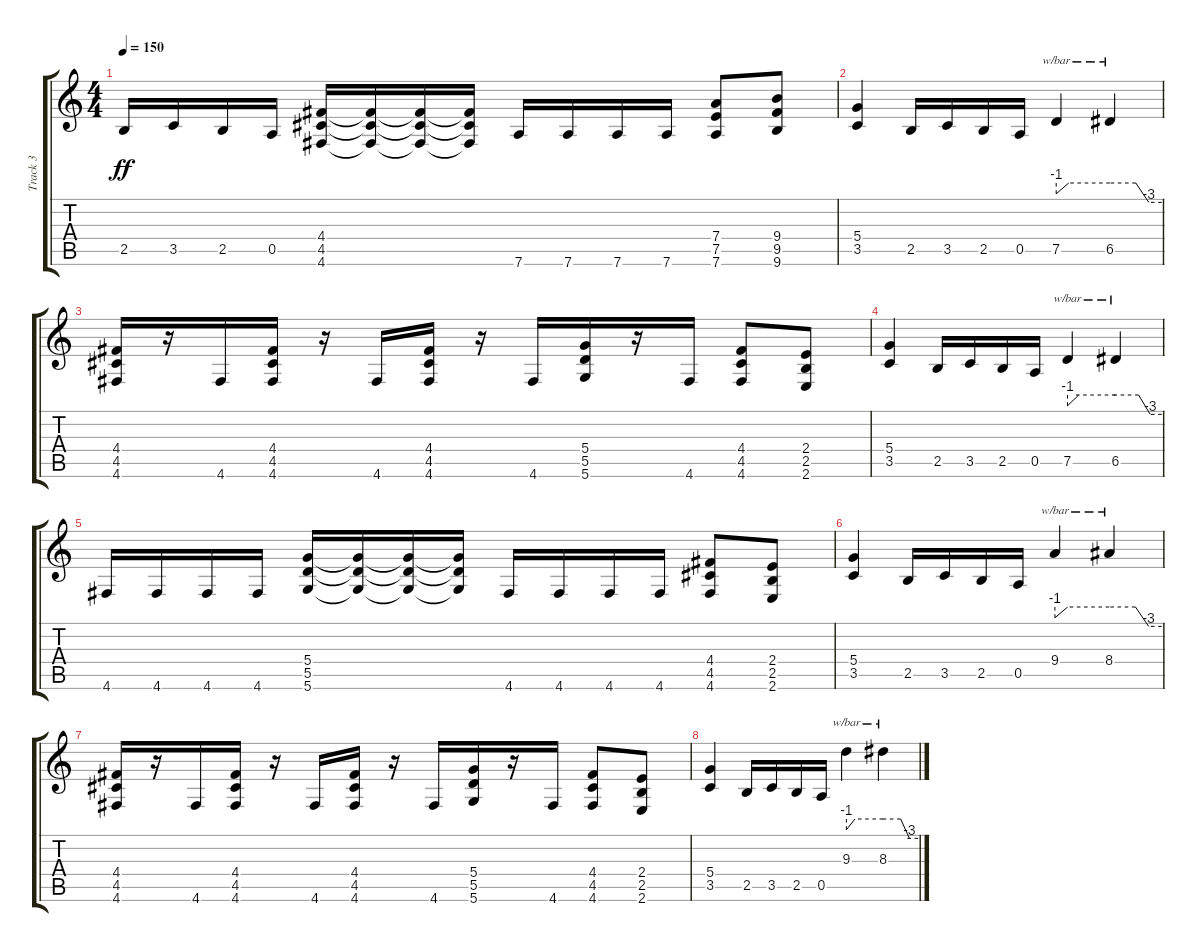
\track ("Track 3" "Track 3") {instrument overdrivenguitar}
\staff {score tabs}
\tuning (E4 B3 G3 D3 A2 D2) {hide}
\ts (4 4)
\tempo 150
\clef g2
\ks c
2.5.16{dy ff} 3.5.16 2.5.16 0.5.16 (4.4 4.5 4.6).16 (4.4{t} 4.5{t} 4.6{t}).16 (4.4{t} 4.5{t} 4.6{t}).16 (4.4{t} 4.5{t} 4.6{t}).16 7.6.16 7.6.16 7.6.16 7.6.16 (7.4 7.5 7.6).8 (9.4 9.5 9.6).8 |
(5.4 3.5).4 2.5.16 3.5.16 2.5.16 0.5.16 7.5.4{tbe (custom default 0 -4 14 0 60 0)} 6.5.4{tbe (custom default 0 0 30 0 45 -12 60 -12)} |
(4.4 4.5 4.6).16 r.16 4.6.16 (4.4 4.5 4.6).16 r.16 4.6.16 (4.4 4.5 4.6).16 r.16 4.6.16 (5.4 5.5 5.6).16 r.16 4.6.16 (4.4 4.5 4.6).8 (2.4 2.5 2.6).8 |
(5.4 3.5).4 2.5.16 3.5.16 2.5.16 0.5.16 7.5.4{tbe (custom default 0 -4 14 0 60 0)} 6.5.4{tbe (custom default 0 0 30 0 45 -12 60 -12)} |
4.6.16 4.6.16 4.6.16 4.6.16 (5.4 5.5 5.6).16 (5.4{t} 5.5{t} 5.6{t}).16 (5.4{t} 5.5{t} 5.6{t}).16 (5.4{t} 5.5{t} 5.6{t}).16 4.6.16 4.6.16 4.6.16 4.6.16 (4.4 4.5 4.6).8 (2.4 2.5 2.6).8 |
(5.4 3.5).4 2.5.16 3.5.16 2.5.16 0.5.16 9.4.4{tbe (custom default 0 -4 14 0 60 0)} 8.4.4{tbe (custom default 0 0 30 0 45 -12 60 -12)} |
(4.4 4.5 4.6).16 r.16 4.6.16 (4.4 4.5 4.6).16 r.16 4.6.16 (4.4 4.5 4.6).16 r.16 4.6.16 (5.4 5.5 5.6).16 r.16 4.6.16 (4.4 4.5 4.6).8 (2.4 2.5 2.6).8 |
(5.4 3.5).4 2.5.16 3.5.16 2.5.16 0.5.16 9.3.4{tbe (custom default 0 -4 14 0 60 0)} 8.3.4{tbe (custom default 0 0 30 0 45 -12 60 -12)}
